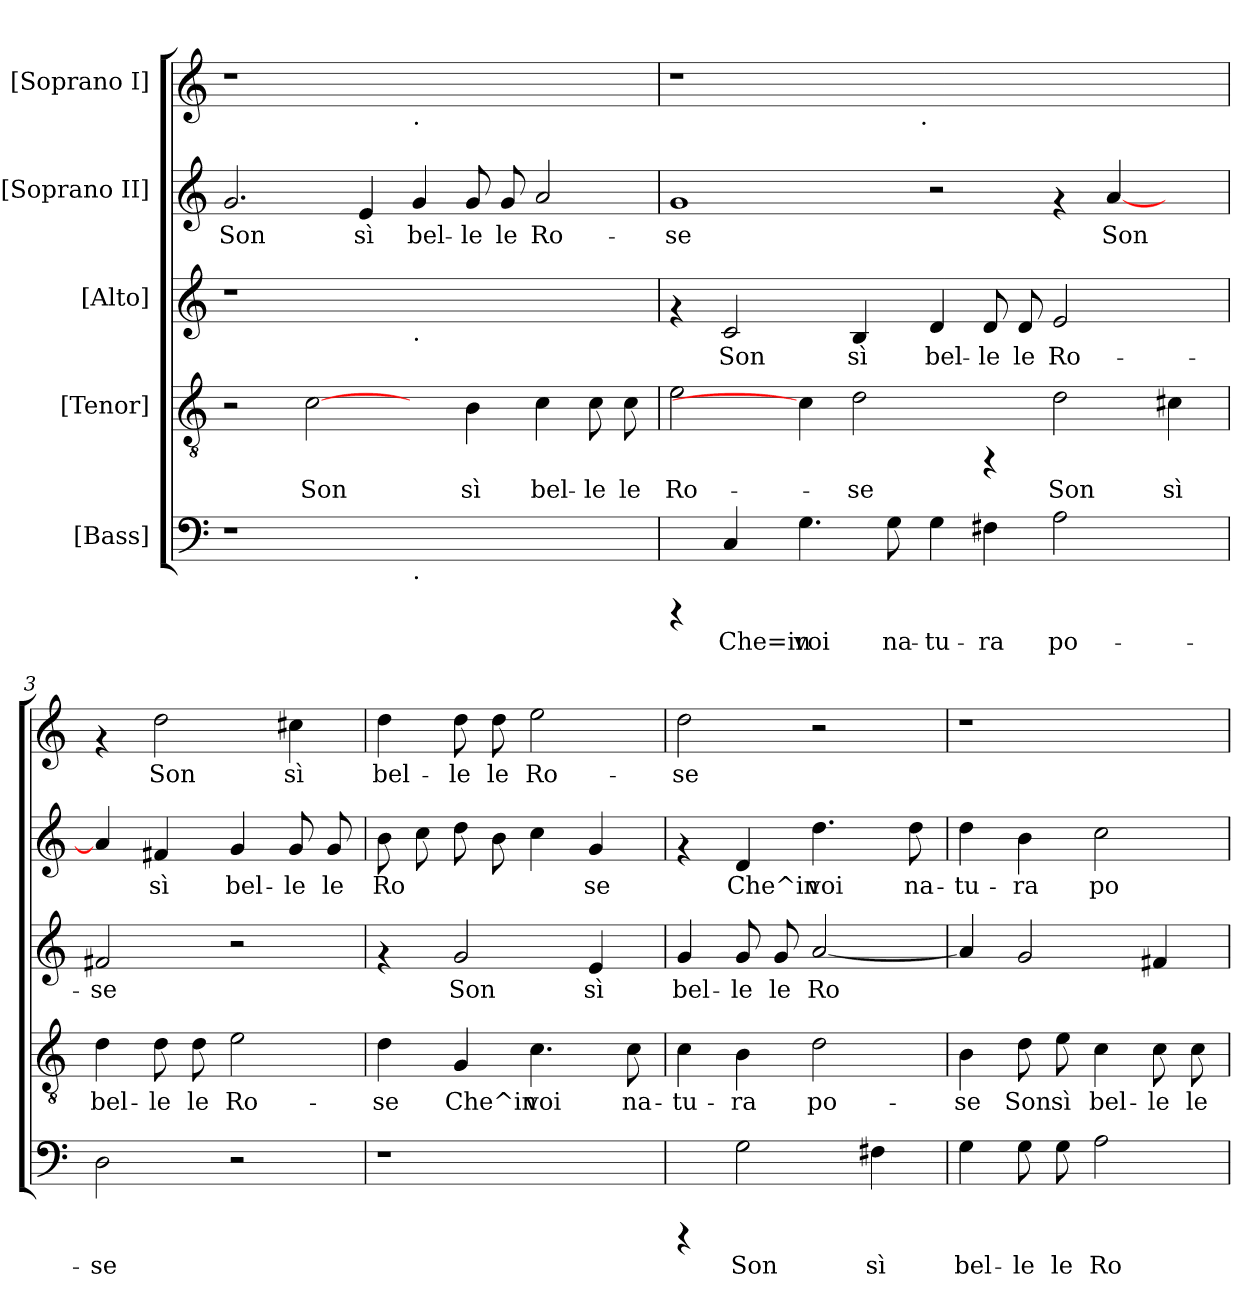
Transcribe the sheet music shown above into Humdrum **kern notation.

**kern	**text	**kern	**text	**kern	**text	**kern	**text	**kern	**text
*part5	*part5	*part4	*part4	*part3	*part3	*part2	*part2	*part1	*part1
*staff5	*staff5	*staff4	*staff4	*staff3	*staff3	*staff2	*staff2	*staff1	*staff1
*I"[Bass]	*	*I"[Tenor]	*	*I"[Alto]	*	*I"[Soprano II]	*	*I"[Soprano I]	*
!!LO:PB:g=z
*stria5	*	*stria5	*	*stria5	*	*stria5	*	*stria5	*
*clefF4	*	*clefGv2	*	*clefG2	*	*clefG2	*	*clefG2	*
*k[]	*	*k[]	*	*k[]	*	*k[]	*	*k[]	*
*C:	*	*C:	*	*C:	*	*C:	*	*C:	*
=1	=1	=1	=1	=1	=1	=1	=1	=1	=1
!	!	!	!	!	!	!	!LO:LY:b:cj	!	!
1r	.	2r	.	1r	.	2.g/	Son	1r	.
!	!	!	!LO:LY:b:cj	!	!	!	!	!	!
.	.	[2c\	Son	.	.	.	.	.	.
!	!	!	!	!	!	!	!LO:LY:b:cj	!	!
.	.	.	.	.	.	4e/	sì	.	.
!	!	!	!	!	!	!	!	!LO:TX:b:t=.	!
!	!	!	!	!LO:TX:b:t=.	!	!	!	!	!
!LO:TX:b:t=.	!	!	!	!	!	!	!	!	!
!	!	!	!	!	!	!	!LO:LY:b:cj	!	!
1ryy	.	4ryy	.	1ryy	.	4g/	bel-	1ryy	.
!	!	!	!LO:LY:b:cj	!	!	!	!LO:LY:b:cj	!	!
.	.	4B\	sì	.	.	8g/	-le	.	.
!	!	!	!	!	!	!	!LO:LY:b:cj	!	!
.	.	.	.	.	.	8g/	le	.	.
!	!	!	!LO:LY:b:cj	!	!	!	!LO:LY:b:cj	!	!
.	.	4c\	bel-	.	.	2a/	Ro-	.	.
!	!	!	!LO:LY:b:cj	!	!	!	!	!	!
.	.	8c\	-le	.	.	.	.	.	.
!	!	!	!LO:LY:b:cj	!	!	!	!	!	!
.	.	8c\	le	.	.	.	.	.	.
=2	=2	=2	=2	=2	=2	=2	=2	=2	=2
!	!	!	!LO:LY:b:cj	!	!	!	!LO:LY:b:cj	!	!
*	*	*	*	*	*	*	*	*^	*
4rCCC	.	2e\	Ro-	4rf	.	1g	-se	1r	2ryy	.
!	!LO:LY:b:cj	!	!	!	!LO:LY:b:cj	!	!	!	!	!
4C/	Che=in	.	.	2c/	Son	.	.	.	.	.
!	!LO:LY:b:cj	!	!	!	!	!	!	!	!	!
4.G\	voi	4c\]	.	.	.	.	.	.	4ryy	.
!	!	!	!LO:LY:b:cj	!	!LO:LY:b:cj	!	!	!	!	!
.	.	2d\	-se	4B/	sì	.	.	.	8...ryy	.
!	!LO:LY:b:cj	!	!	!	!	!	!	!	!	!
8G\	na-	.	.	.	.	.	.	.	.	.
!	!	!	!	!	!	!	!	!	!LO:TX:b:t=.	!
.	.	.	.	.	.	.	.	.	1ryy	.
!	!LO:LY:b:cj	!	!	!	!LO:LY:b:cj	!	!	!	!	!
4G\	-tu-	.	.	4d/	bel-	2r	.	1ryy	.	.
!	!LO:LY:b:cj	!	!	!	!LO:LY:b:cj	!	!	!	!	!
4F#X\	-ra	4rFF	.	8d/	-le	.	.	.	.	.
!	!	!	!	!	!LO:LY:b:cj	!	!	!	!	!
.	.	.	.	8d/	le	.	.	.	.	.
!	!LO:LY:b:cj	!	!LO:LY:b:cj	!	!LO:LY:b:cj	!	!	!	!	!
2A\	po-	2d\	Son	2e/	Ro-	4rf	.	.	.	.
!	!	!	!	!	!	!	!LO:LY:b:cj	!	!	!
.	.	.	.	.	.	[<4a/	Son	.	.	.
.	.	.	.	.	.	.	.	.	4ryy	.
!	!	!	!LO:LY:b:cj	!	!	!	!	!	!	!
4ryy	.	4c#X\	sì	4ryy	.	4ryy	.	4ryy	.	.
.	.	.	.	.	.	.	.	.	64ryy	.
=3	=3	=3	=3	=3	=3	=3	=3	=3	=3	=3
!	!LO:LY:b:cj	!	!LO:LY:b:cj	!	!LO:LY:b:cj	!	!LO:LY:b:cj	!	!	!
*	*	*	*	*	*	*	*	*v	*v	*
2D\	-se	4d\	bel-	2f#X/	-se	4a/]	.	4rf	.
!	!	!	!LO:LY:b:cj	!	!	!	!LO:LY:b:cj	!	!LO:LY:b:cj
.	.	8d\	-le	.	.	4f#X/	sì	2dd\	Son
!	!	!	!LO:LY:b:cj	!	!	!	!	!	!
.	.	8d\	le	.	.	.	.	.	.
!	!	!	!LO:LY:b:cj	!	!	!	!LO:LY:b:cj	!	!
2r	.	2e\	Ro-	2r	.	4g/	bel-	.	.
!	!	!	!	!	!	!	!LO:LY:b:cj	!	!LO:LY:b:cj
.	.	.	.	.	.	8g/	-le	4cc#X\	sì
!	!	!	!	!	!	!	!LO:LY:b:cj	!	!
.	.	.	.	.	.	8g/	le	.	.
!!LO:PB:g=z
=4	=4	=4	=4	=4	=4	=4	=4	=4	=4
!	!	!	!LO:LY:b:cj	!	!	!	!LO:LY:b:cj	!	!LO:LY:b:cj
1r	.	4d\	-se	4rf	.	8b\	Ro-	4dd\	bel-
!	!	!	!	!	!	!	!LO:LY:b:cj	!	!
.	.	.	.	.	.	8cc\	--	.	.
!	!	!	!LO:LY:b:cj	!	!LO:LY:b:cj	!	!LO:LY:b:cj	!	!LO:LY:b:cj
.	.	4G/	Che^in	2g/	Son	8dd\	--	8dd\	-le
!	!	!	!	!	!	!	!LO:LY:b:cj	!	!LO:LY:b:cj
.	.	.	.	.	.	8b\	--	8dd\	le
!	!	!	!LO:LY:b:cj	!	!	!	!LO:LY:b:cj	!	!LO:LY:b:cj
.	.	4.c\	voi	.	.	4cc\	--	2ee\	Ro-
!	!	!	!	!	!LO:LY:b:cj	!	!LO:LY:b:cj	!	!
.	.	.	.	4e/	sì	4g/	-se	.	.
!	!	!	!LO:LY:b:cj	!	!	!	!	!	!
.	.	8c\	na-	.	.	.	.	.	.
=5	=5	=5	=5	=5	=5	=5	=5	=5	=5
!	!	!	!LO:LY:b:cj	!	!LO:LY:b:cj	!	!	!	!LO:LY:b:cj
4rCCC	.	4c\	-tu-	4g/	bel-	4rf	.	2dd\	-se
!	!LO:LY:b:cj	!	!LO:LY:b:cj	!	!LO:LY:b:cj	!	!LO:LY:b:cj	!	!
2G\	Son	4B\	-ra	8g/	-le	4d/	Che^in	.	.
!	!	!	!	!	!LO:LY:b:cj	!	!	!	!
.	.	.	.	8g/	le	.	.	.	.
!	!	!	!LO:LY:b:cj	!	!LO:LY:b:cj	!	!LO:LY:b:cj	!	!
.	.	2d\	po-	[<2a/	Ro-	4.dd\	voi	2r	.
!	!LO:LY:b:cj	!	!	!	!	!	!	!	!
4F#X\	sì	.	.	.	.	.	.	.	.
!	!	!	!	!	!	!	!LO:LY:b:cj	!	!
.	.	.	.	.	.	8dd\	na-	.	.
=6	=6	=6	=6	=6	=6	=6	=6	=6	=6
!	!LO:LY:b:cj	!	!LO:LY:b:cj	!	!LO:LY:b:cj	!	!LO:LY:b:cj	!	!
4G\	bel-	4B\	-se	4a/]	--	4dd\	-tu-	1r	.
!	!LO:LY:b:cj	!	!LO:LY:b:cj	!	!LO:LY:b:cj	!	!LO:LY:b:cj	!	!
8G\	-le	8d\	Son	2g/	--	4b\	-ra	.	.
!	!LO:LY:b:cj	!	!LO:LY:b:cj	!	!	!	!	!	!
8G\	le	8e\	sì	.	.	.	.	.	.
!	!LO:LY:b:cj	!	!LO:LY:b:cj	!	!	!	!LO:LY:b:cj	!	!
2A\	Ro-	4c\	bel-	.	.	2cc\	po-	.	.
!	!	!	!LO:LY:b:cj	!	!LO:LY:b:cj	!	!	!	!
.	.	8c\	-le	4f#X/	--	.	.	.	.
!	!	!	!LO:LY:b:cj	!	!	!	!	!	!
.	.	8c\	le	.	.	.	.	.	.
=	=	=	=	=	=	=	=	=	=
*-	*-	*-	*-	*-	*-	*-	*-	*-	*-
